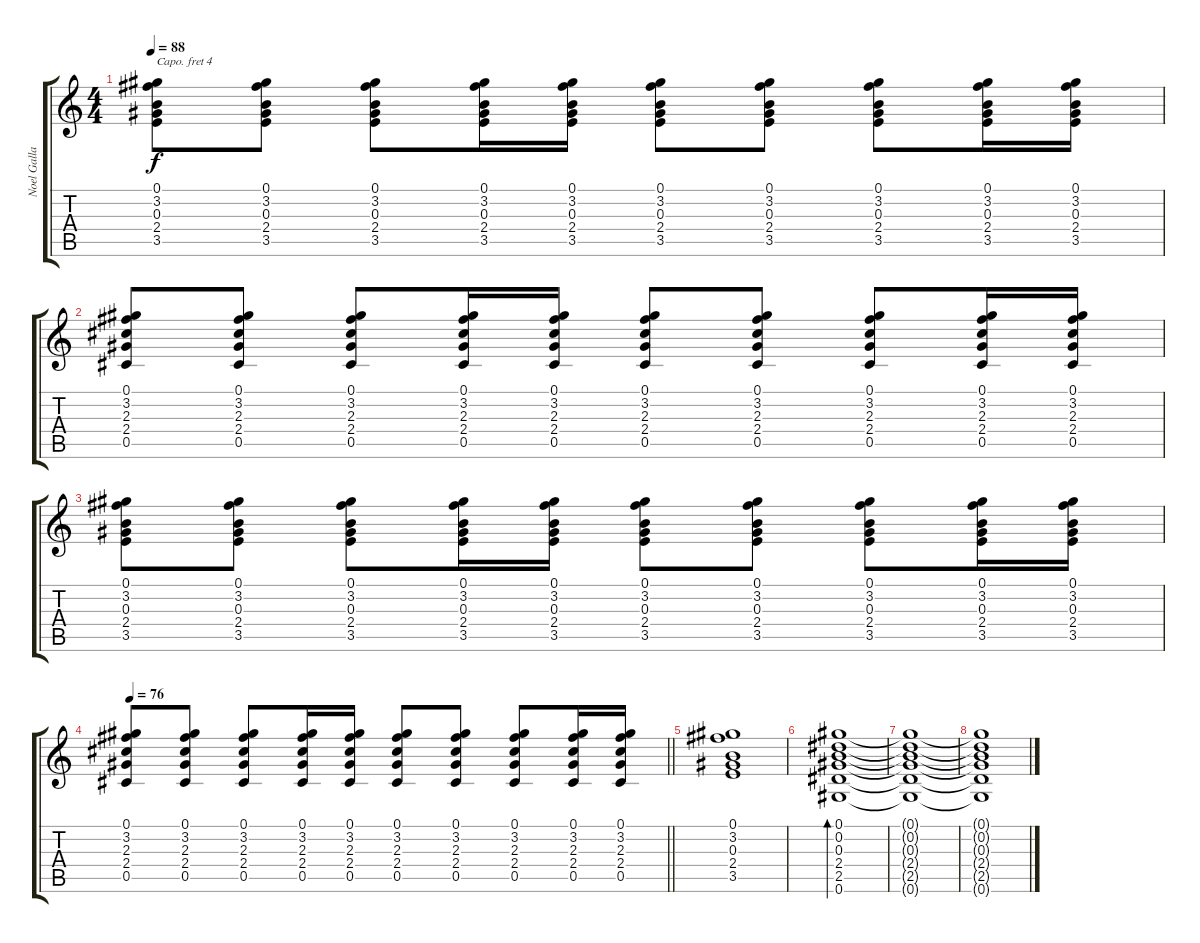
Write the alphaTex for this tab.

\track ("Noel Gallagher" "Noel Galla") {instrument acousticguitarsteel}
\staff {score tabs}
\capo 4
\tuning (E4 B3 G3 D3 A2 E2) {hide}
\ts (4 4)
\tempo 88
\clef g2
\ks c
(0.1 3.2 0.3 2.4 3.5).8{dy f} (0.1 3.2 0.3 2.4 3.5).8 (0.1 3.2 0.3 2.4 3.5).8 (0.1 3.2 0.3 2.4 3.5).16 (0.1 3.2 0.3 2.4 3.5).16 (0.1 3.2 0.3 2.4 3.5).8 (0.1 3.2 0.3 2.4 3.5).8 (0.1 3.2 0.3 2.4 3.5).8 (0.1 3.2 0.3 2.4 3.5).16 (0.1 3.2 0.3 2.4 3.5).16 |
(0.1 3.2 2.3 2.4 0.5).8 (0.1 3.2 2.3 2.4 0.5).8 (0.1 3.2 2.3 2.4 0.5).8 (0.1 3.2 2.3 2.4 0.5).16 (0.1 3.2 2.3 2.4 0.5).16 (0.1 3.2 2.3 2.4 0.5).8 (0.1 3.2 2.3 2.4 0.5).8 (0.1 3.2 2.3 2.4 0.5).8 (0.1 3.2 2.3 2.4 0.5).16 (0.1 3.2 2.3 2.4 0.5).16 |
(0.1 3.2 0.3 2.4 3.5).8 (0.1 3.2 0.3 2.4 3.5).8 (0.1 3.2 0.3 2.4 3.5).8 (0.1 3.2 0.3 2.4 3.5).16 (0.1 3.2 0.3 2.4 3.5).16 (0.1 3.2 0.3 2.4 3.5).8 (0.1 3.2 0.3 2.4 3.5).8 (0.1 3.2 0.3 2.4 3.5).8 (0.1 3.2 0.3 2.4 3.5).16 (0.1 3.2 0.3 2.4 3.5).16 |
\tempo 76
\barLineRight lightlight
(0.1 3.2 2.3 2.4 0.5).8 (0.1 3.2 2.3 2.4 0.5).8 (0.1 3.2 2.3 2.4 0.5).8 (0.1 3.2 2.3 2.4 0.5).16 (0.1 3.2 2.3 2.4 0.5).16 (0.1 3.2 2.3 2.4 0.5).8 (0.1 3.2 2.3 2.4 0.5).8 (0.1 3.2 2.3 2.4 0.5).8 (0.1 3.2 2.3 2.4 0.5).16 (0.1 3.2 2.3 2.4 0.5).16 |
(0.1 3.2 0.3 2.4 3.5).1 |
(0.1 0.2 0.3 2.4 2.5 0.6).1{bd 240} |
(0.1{t} 0.2{t} 0.3{t} 2.4{t} 2.5{t} 0.6{t}).1 |
(0.1{t} 0.2{t} 0.3{t} 2.4{t} 2.5{t} 0.6{t}).1
